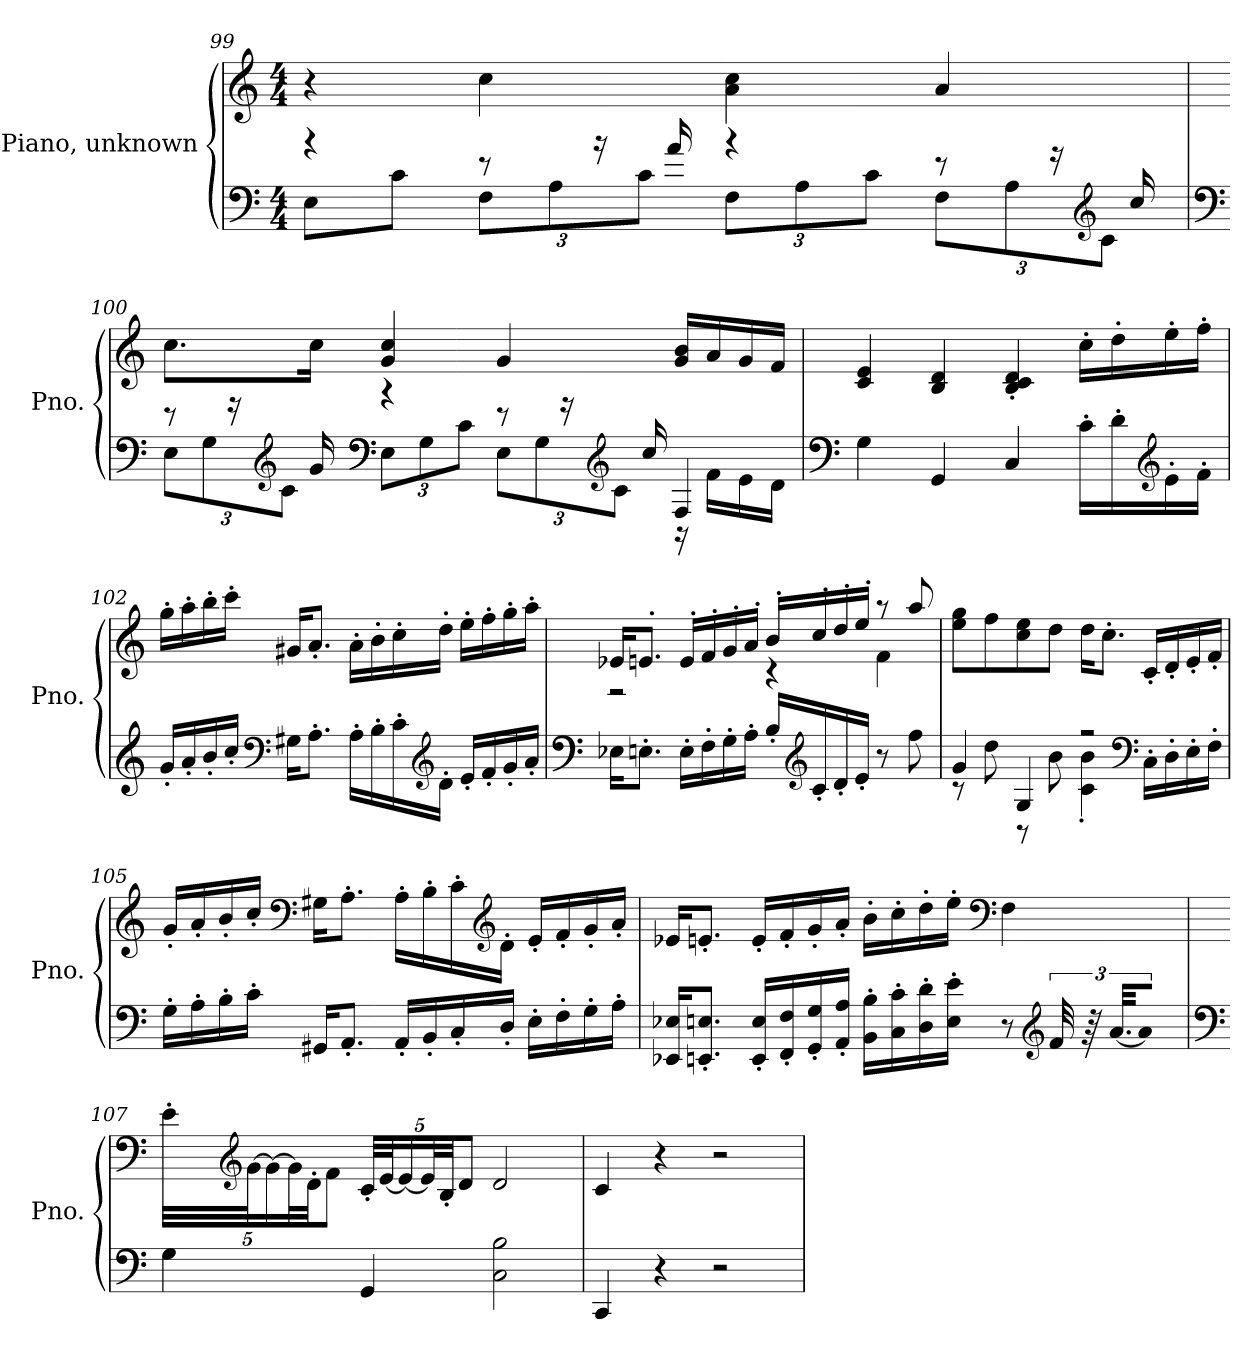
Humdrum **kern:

**kern	**kern
*part1	*part1
*staff2	*staff1
*I"Piano, unknown	*
*I'Pno.	*
*clefF4	*clefG2
*k[]	*k[]
*M4/4	*M4/4
=99	=99
*^	*
4r	8E\L	4r
.	8c\J	.
*	*Xbrackettup	*
8r	12F\L	4cc\
.	12A\	.
16r	.	.
.	12c\J	.
16a/	.	.
4r	12F\L	4a\ 4cc\
.	12A\	.
.	12c\J	.
8r	12F\L	4a/
.	12A\	.
16r	.	.
*clefG2	*	*
.	12c\J	.
16cc/	.	.
!!LO:LB:g=z
=100	=100	=100
*clefF4	*	*
8r	12E\L	8.cc\L
.	12G\	.
16r	.	.
*clefG2	*	*
.	12c\J	.
16g/	.	16cc\Jk
*clefF4	*	*
4r	12E\L	4g/ 4cc/
.	12G\	.
.	12c\J	.
8r	12E\L	4g/
.	12G\	.
16r	.	.
*clefG2	*	*
.	12c\J	.
16cc/	.	.
4F/	16r	16g/ 16b/LL
.	16f\LL	16a/
.	16e\	16g/
.	16d\JJ	16f/JJ
*v	*v	*
=101	=101
*clefF4	*
4G\	4c/ 4e/
4GG/	4B/ 4d/
4C/	4B/' 4c/' 4d/'
16c'\LL	16cc'\LL
16d'\	16dd'\
*clefG2	*
16e'\	16ee'\
16f'\JJ	16ff'\JJ
!!LO:LB:g=z
=102	=102
16g'/LL	16gg'\LL
16a'/	16aa'\
16b'/	16bb'\
16cc'/JJ	16ccc'\JJ
*clefF4	*
16G#X\KL	16g#X/KL
8.A'\J	8.a'/J
16A'\LL	16a'\LL
16B'\	16b'\
16c'\	16cc'\
*clefG2	*
16d'\JJ	16dd'\JJ
16e'/LL	16ee'\LL
16f'/	16ff'\
16g'/	16gg'\
16a'/JJ	16aa'\JJ
=103	=103
*clefF4	*
*	*^
16E-X\KL	16e-X/KL	2r
8.En'\J	8.en'/J	.
16E'\LL	16e'/LL	.
16F'\	16f'/	.
16G'\	16g'/	.
16A'\JJ	16a'/JJ	.
16B'/LL	16b'/LL	4r
*clefG2	*	*
16c'/	16cc'/	.
16d'/	16dd'/	.
16e'/JJ	16ee'/JJ	.
8r	8r	4f\
8ff\	8aa/	.
*	*v	*v
!!LO:LB:g=z
=104	=104
*^	*
4g/	8r	8ee\ 8gg\L
.	8dd\	8ff\
4G/	8r	8cc\ 8ee\
.	8b\	8dd\J
2r	4c\' 4b\'	16dd\KL
.	.	8.cc'\J
*clefF4	*	*
.	16C'\LL	16c'/LL
.	16D'\	16d'/
.	16E'\	16e'/
.	16F'\JJ	16f'/JJ
*v	*v	*
=105	=105
16G'\LL	16g'/LL
16A'\	16a'/
16B'\	16b'/
16c'\JJ	16cc'/JJ
*	*clefF4
16GG#X/KL	16G#X\KL
8.AA'/J	8.A'\J
16AA'/LL	16A'\LL
16BB'/	16B'\
16C'/	16c'\
*	*clefG2
16D'/JJ	16d'\JJ
16E'\LL	16e'/LL
16F'\	16f'/
16G'\	16g'/
16A'\JJ	16a'/JJ
!!LO:LB:g=z
=106	=106
16EE-X/ 16E-X/KL	16e-X/KL
8.EEn/' 8.En/'J	8.en'/J
16EE/' 16E/'LL	16e'/LL
16FF/' 16F/'	16f'/
16GG/' 16G/'	16g'/
16AA/' 16A/'JJ	16a'/JJ
16BB\' 16B\'LL	16b'\LL
16C\' 16c\'	16cc'\
16D\' 16d\'	16dd'\
16E\' 16e\'JJ	16ee'\JJ
*	*clefF4
8r	4F\
*clefG2	*
*brackettup	*
48f/	.
96r	.
[48.a/KLL	.
16a/JJ]	.
=107	=107
*clefF4	*
*	*Xbrackettup
4G\	40e'\LLL
*	*clefG2
.	[40g\J
.	20g\_
.	40g\L]
.	40d'\JJ
.	10f\J
4GG/	40c'/LLL
.	[40e/J
.	20e/_
.	40e/L]
.	40B'/JJ
.	10d/J
2C\ 2B\	2d/
=108	=108
4CC/	4c/
4r	4r
2r	2r
=	=
*-	*-
